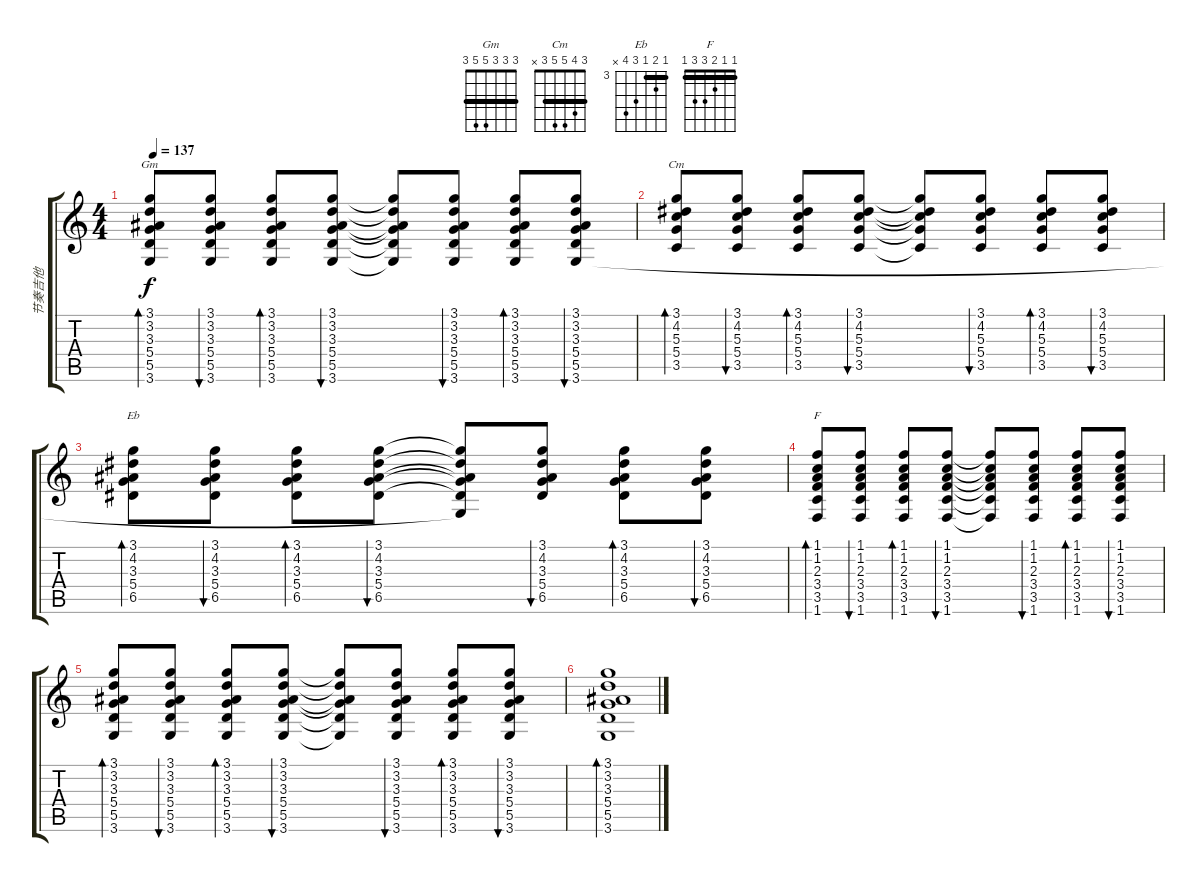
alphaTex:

\track ("节奏吉他" "节奏吉他") {instrument acousticguitarsteel}
\staff {score tabs}
\tuning (E4 B3 G3 D3 A2 E2) {hide}
\chord ("Gm" 3 3 3 5 5 3) {barre 3}
\chord ("Cm" 3 4 5 5 3 x) {barre 3}
\chord ("Eb" 3 4 3 5 6 x) {firstfret 3 barre 3}
\chord ("F" 1 1 2 3 3 1) {barre 1}
\ts (4 4)
\tempo 137
\clef g2
\ks c
(3.1 3.2 3.3 5.4 5.5 3.6).8{bd 60 ch "Gm" dy f} (3.1 3.2 3.3 5.4 5.5 3.6).8{bu 60} (3.1 3.2 3.3 5.4 5.5 3.6).8{bd 60} (3.1 3.2 3.3 5.4 5.5 3.6).8{bu 60} (3.1{t} 3.2{t} 3.3{t} 5.4{t} 5.5{t} 3.6{t}).8 (3.1 3.2 3.3 5.4 5.5 3.6).8{bu 60} (3.1 3.2 3.3 5.4 5.5 3.6).8{bd 60} (3.1 3.2 3.3 5.4 5.5 3.6).8{bu 60} |
(3.1 4.2 5.3 5.4 3.5).8{bd 60 ch "Cm"} (3.1 4.2 5.3 5.4 3.5).8{bu 60} (3.1 4.2 5.3 5.4 3.5).8{bd 60} (3.1 4.2 5.3 5.4 3.5).8{bu 60} (3.1{t} 4.2{t} 5.3{t} 5.4{t} 3.5{t}).8 (3.1 4.2 5.3 5.4 3.5).8{bu 60} (3.1 4.2 5.3 5.4 3.5).8{bd 60} (3.1 4.2 5.3 5.4 3.5).8{bu 60} |
(3.1 4.2 3.3 5.4 6.5).8{bd 60 ch "Eb"} (3.1 4.2 3.3 5.4 6.5).8{bu 60} (3.1 4.2 3.3 5.4 6.5).8{bd 60} (3.1 4.2 3.3 5.4 6.5).8{bu 60} (3.1{t} 4.2{t} 3.3{t} 5.4{t} 6.5{t} 3.6{t}).8 (3.1 4.2 3.3 5.4 6.5).8{bu 60} (3.1 4.2 3.3 5.4 6.5).8{bd 60} (3.1 4.2 3.3 5.4 6.5).8{bu 60} |
(1.1 1.2 2.3 3.4 3.5 1.6).8{bd 60 ch "F"} (1.1 1.2 2.3 3.4 3.5 1.6).8{bu 60} (1.1 1.2 2.3 3.4 3.5 1.6).8{bd 60} (1.1 1.2 2.3 3.4 3.5 1.6).8{bu 60} (1.1{t} 1.2{t} 2.3{t} 3.4{t} 3.5{t} 1.6{t}).8 (1.1 1.2 2.3 3.4 3.5 1.6).8{bu 60} (1.1 1.2 2.3 3.4 3.5 1.6).8{bd 60} (1.1 1.2 2.3 3.4 3.5 1.6).8{bu 60} |
(3.1 3.2 3.3 5.4 5.5 3.6).8{bd 60} (3.1 3.2 3.3 5.4 5.5 3.6).8{bu 60} (3.1 3.2 3.3 5.4 5.5 3.6).8{bd 60} (3.1 3.2 3.3 5.4 5.5 3.6).8{bu 60} (3.1{t} 3.2{t} 3.3{t} 5.4{t} 5.5{t} 3.6{t}).8 (3.1 3.2 3.3 5.4 5.5 3.6).8{bu 60} (3.1 3.2 3.3 5.4 5.5 3.6).8{bd 60} (3.1 3.2 3.3 5.4 5.5 3.6).8{bu 60} |
(3.1 3.2 3.3 5.4 5.5 3.6).1{bd 60}
